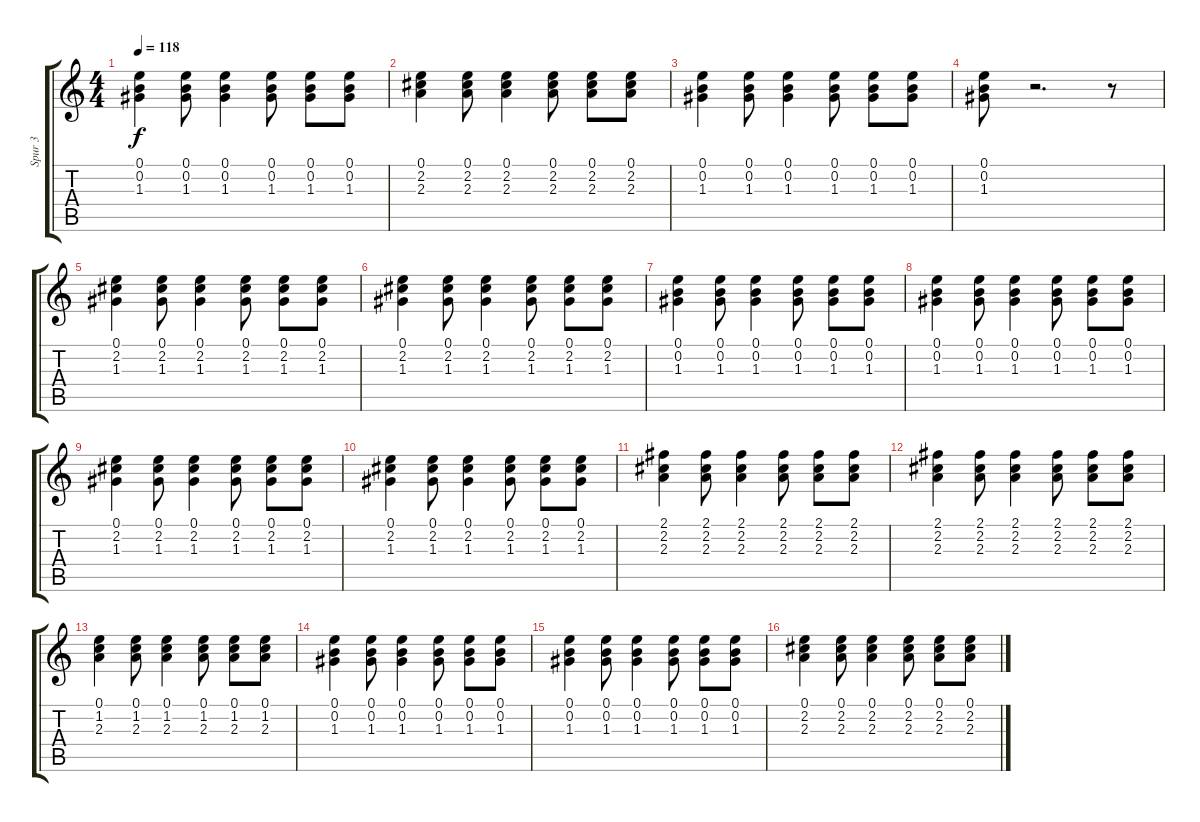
\track ("Spur 3" "Spur 3") {instrument acousticguitarsteel}
\staff {score tabs}
\tuning (E4 B3 G3 D3 A2 E2) {hide}
\ts (4 4)
\tempo 118
\clef g2
\ks c
(0.1 0.2 1.3).4{dy f} (0.1 0.2 1.3).8 (0.1 0.2 1.3).4 (0.1 0.2 1.3).8 (0.1 0.2 1.3).8 (0.1 0.2 1.3).8 |
(0.1 2.2 2.3).4 (0.1 2.2 2.3).8 (0.1 2.2 2.3).4 (0.1 2.2 2.3).8 (0.1 2.2 2.3).8 (0.1 2.2 2.3).8 |
(0.1 0.2 1.3).4 (0.1 0.2 1.3).8 (0.1 0.2 1.3).4 (0.1 0.2 1.3).8 (0.1 0.2 1.3).8 (0.1 0.2 1.3).8 |
(0.1 0.2 1.3).8 r.2{d} r.8 |
(0.1 2.2 1.3).4 (0.1 2.2 1.3).8 (0.1 2.2 1.3).4 (0.1 2.2 1.3).8 (0.1 2.2 1.3).8 (0.1 2.2 1.3).8 |
(0.1 2.2 1.3).4 (0.1 2.2 1.3).8 (0.1 2.2 1.3).4 (0.1 2.2 1.3).8 (0.1 2.2 1.3).8 (0.1 2.2 1.3).8 |
(0.1 0.2 1.3).4 (0.1 0.2 1.3).8 (0.1 0.2 1.3).4 (0.1 0.2 1.3).8 (0.1 0.2 1.3).8 (0.1 0.2 1.3).8 |
(0.1 0.2 1.3).4 (0.1 0.2 1.3).8 (0.1 0.2 1.3).4 (0.1 0.2 1.3).8 (0.1 0.2 1.3).8 (0.1 0.2 1.3).8 |
(0.1 2.2 1.3).4 (0.1 2.2 1.3).8 (0.1 2.2 1.3).4 (0.1 2.2 1.3).8 (0.1 2.2 1.3).8 (0.1 2.2 1.3).8 |
(0.1 2.2 1.3).4 (0.1 2.2 1.3).8 (0.1 2.2 1.3).4 (0.1 2.2 1.3).8 (0.1 2.2 1.3).8 (0.1 2.2 1.3).8 |
(2.1 2.2 2.3).4 (2.1 2.2 2.3).8 (2.1 2.2 2.3).4 (2.1 2.2 2.3).8 (2.1 2.2 2.3).8 (2.1 2.2 2.3).8 |
(2.1 2.2 2.3).4 (2.1 2.2 2.3).8 (2.1 2.2 2.3).4 (2.1 2.2 2.3).8 (2.1 2.2 2.3).8 (2.1 2.2 2.3).8 |
(0.1 1.2 2.3).4 (0.1 1.2 2.3).8 (0.1 1.2 2.3).4 (0.1 1.2 2.3).8 (0.1 1.2 2.3).8 (0.1 1.2 2.3).8 |
(0.1 0.2 1.3).4 (0.1 0.2 1.3).8 (0.1 0.2 1.3).4 (0.1 0.2 1.3).8 (0.1 0.2 1.3).8 (0.1 0.2 1.3).8 |
(0.1 0.2 1.3).4 (0.1 0.2 1.3).8 (0.1 0.2 1.3).4 (0.1 0.2 1.3).8 (0.1 0.2 1.3).8 (0.1 0.2 1.3).8 |
(0.1 2.2 2.3).4 (0.1 2.2 2.3).8 (0.1 2.2 2.3).4 (0.1 2.2 2.3).8 (0.1 2.2 2.3).8 (0.1 2.2 2.3).8
